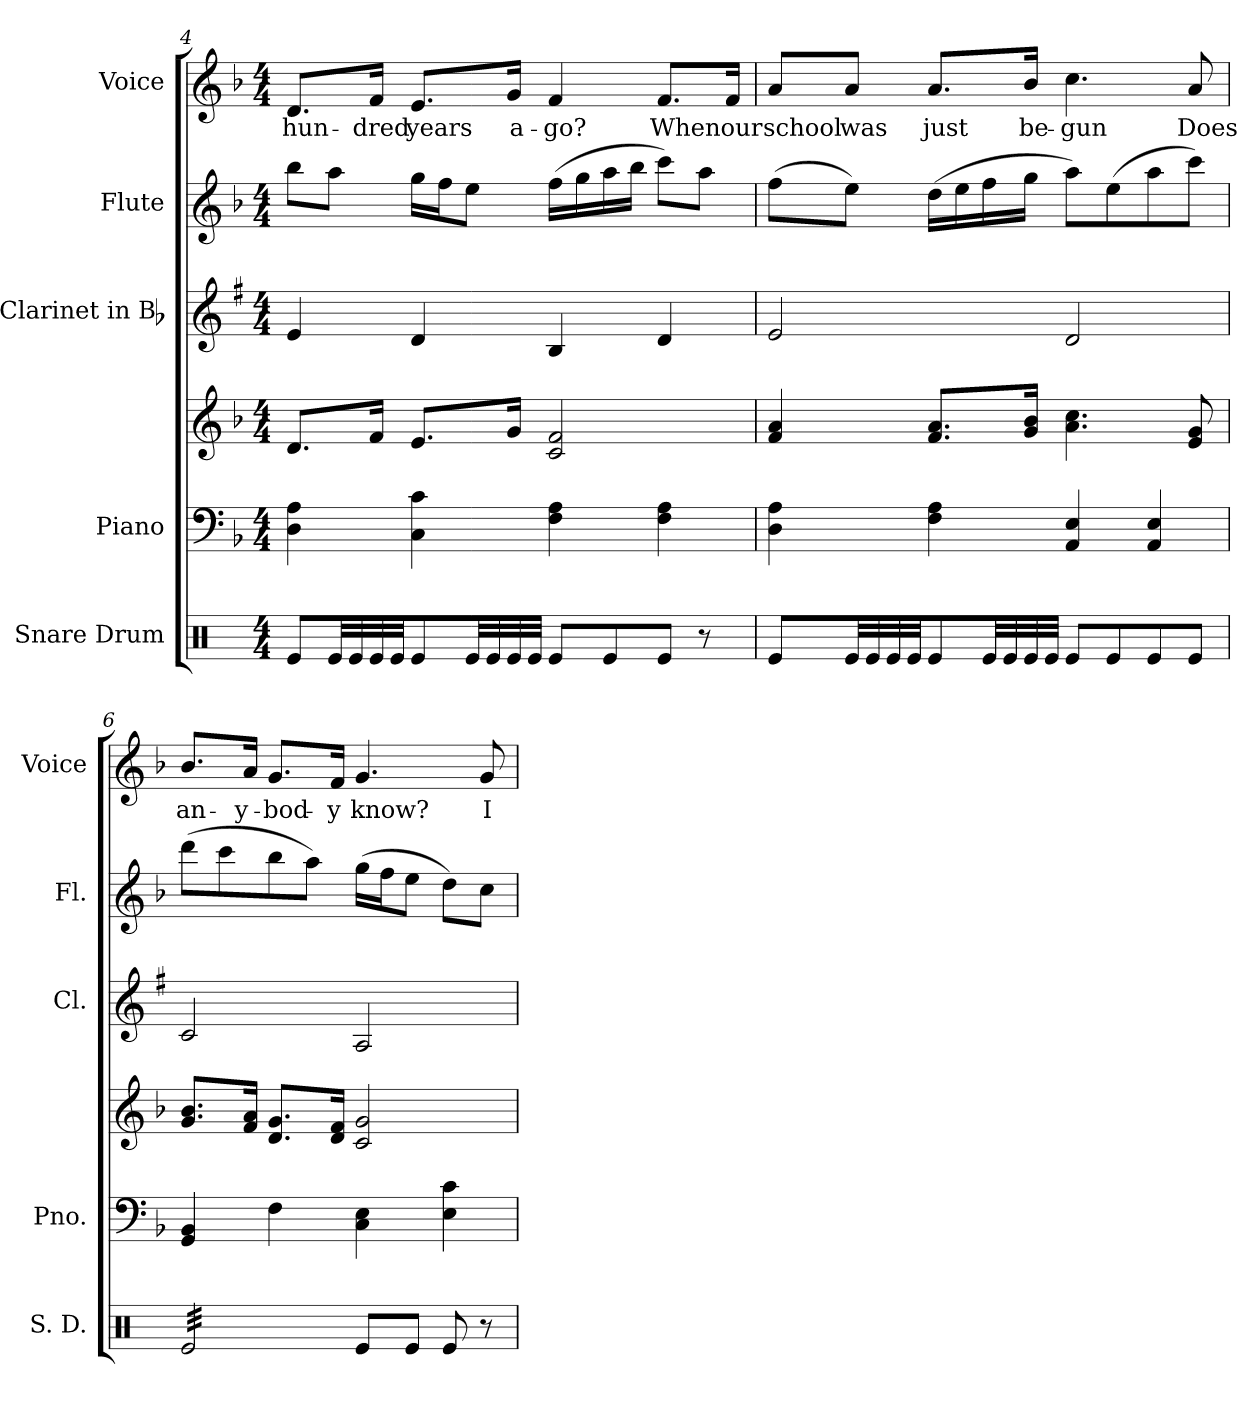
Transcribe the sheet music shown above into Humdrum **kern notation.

**kern	**kern	**kern	**kern	**kern	**kern	**text
*part5	*part4	*part4	*part3	*part2	*part1	*part1
*staff6	*staff5	*staff4	*staff3	*staff2	*staff1	*staff1
*I"Snare Drum	*I"Piano	*	*I"Clarinet in Bb	*I"Flute	*I"Voice	*
*I'S. D.	*I'Pno.	*	*I'Cl.	*I'Fl.	*I'Voice	*
*clefX	*clefF4	*clefG2	*clefG2	*clefG2	*clefG2	*
*	*	*	*ITrd1c2	*	*	*
*k[]	*k[b-]	*k[b-]	*k[b-]	*k[b-]	*k[b-]	*
*C:	*F:	*F:	*F:	*F:	*F:	*
*M4/4	*M4/4	*M4/4	*M4/4	*M4/4	*M4/4	*
=4	=4	=4	=4	=4	=4	=4
!	!	!	!	!	!	!LO:LY:b:color=#000000
8Rei/L	4Di\ 4Ai	8.di/L	4di/	8bb-i\L	8.di/L	hun-
*tremolo	*	*	*	*	*	*
32Rei/	.	.	.	8aai\J	.	.
32Rei/	.	.	.	.	.	.
!	!	!	!	!	!	!LO:LY:b:color=#000000
32Rei/	.	16fi/Jk	.	.	16fi/Jk	-dred
32Rei/	.	.	.	.	.	.
*Xtremolo	*	*	*	*	*	*
!	!	!	!	!	!	!LO:LY:b:color=#000000
8Rei/	4Ci\ 4ci	8.ei/L	4ci/	16ggi\LL	8.ei/L	years
.	.	.	.	16ffi\J	.	.
*tremolo	*	*	*	*	*	*
32Rei/	.	.	.	8eei\J	.	.
32Rei/	.	.	.	.	.	.
!	!	!	!	!	!	!LO:LY:b:color=#000000
32Rei/	.	16gi/Jk	.	.	16gi/Jk	a-
32Rei/JJJ	.	.	.	.	.	.
*Xtremolo	*	*	*	*	*	*
!	!	!	!	!	!	!LO:LY:b:color=#000000
8Rei/L	4Fi\ 4Ai	2ci/ 2fi	4Ai/	(16ffi\LL	4fi/	-go?
.	.	.	.	16ggi\	.	.
8Rei/	.	.	.	16aai\	.	.
.	.	.	.	16bb-i\JJ	.	.
!	!	!	!	!	!	!LO:LY:b:color=#000000
8Rei/J	4Fi\ 4Ai	.	4ci/	8ccci\L)	8.fi/L	When
8r	.	.	.	8aai\J	.	.
!	!	!	!	!	!	!LO:LY:b:color=#000000
.	.	.	.	.	16fi/Jk	our
!!LO:LB:g=z
=5	=5	=5	=5	=5	=5	=5
!	!	!	!	!	!	!LO:LY:b:color=#000000
8Rei/L	4Di\ 4Ai	4fi/ 4ai	2di/	(8ffi\L	8ai/L	school
!	!	!	!	!	!	!LO:LY:b:color=#000000
*tremolo	*	*	*	*	*	*
32Rei/	.	.	.	8eei\J)	8ai/J	was
32Rei/	.	.	.	.	.	.
32Rei/	.	.	.	.	.	.
32Rei/	.	.	.	.	.	.
*Xtremolo	*	*	*	*	*	*
!	!	!	!	!	!	!LO:LY:b:color=#000000
8Rei/	4Fi\ 4Ai	8.fi/ 8.aiL	.	(16ddi\LL	8.ai/L	just
.	.	.	.	16eei\	.	.
*tremolo	*	*	*	*	*	*
32Rei/	.	.	.	16ffi\	.	.
32Rei/	.	.	.	.	.	.
!	!	!	!	!	!	!LO:LY:b:color=#000000
32Rei/	.	16gi/ 16b-iJk	.	16ggi\JJ	16b-i/Jk	be-
32Rei/JJJ	.	.	.	.	.	.
*Xtremolo	*	*	*	*	*	*
!	!	!	!	!	!	!LO:LY:b:color=#000000
8Rei/L	4AAi/ 4Ei	4.ai\ 4.cci	2ci/	8aai\L)	4.cci\	-gun
8Rei/	.	.	.	(8eei\	.	.
8Rei/	4AAi/ 4Ei	.	.	8aai\	.	.
!	!	!	!	!	!	!LO:LY:b:color=#000000
8Rei/J	.	8ei/ 8gi	.	8ccci\J)	8ai/	Does
=6	=6	=6	=6	=6	=6	=6
!	!	!	!	!	!	!LO:LY:b:color=#000000
*tremolo	*	*	*	*	*	*
32Rei/LLL	4GGi/ 4BB-i	8.gi/ 8.b-iL	2B-i/	(8dddi\L	8.b-i/L	an-
32Rei/	.	.	.	.	.	.
32Rei/	.	.	.	.	.	.
32Rei/	.	.	.	.	.	.
32Rei/	.	.	.	8ccci\	.	.
32Rei/	.	.	.	.	.	.
!	!	!	!	!	!	!LO:LY:b:color=#000000
32Rei/	.	16fi/ 16aiJk	.	.	16ai/Jk	-y-
32Rei/	.	.	.	.	.	.
!	!	!	!	!	!	!LO:LY:b:color=#000000
32Rei/	4Fi\	8.di/ 8.giL	.	8bb-i\	8.gi/L	-bod-
32Rei/	.	.	.	.	.	.
32Rei/	.	.	.	.	.	.
32Rei/	.	.	.	.	.	.
32Rei/	.	.	.	8aai\J)	.	.
32Rei/	.	.	.	.	.	.
!	!	!	!	!	!	!LO:LY:b:color=#000000
32Rei/	.	16di/ 16fiJk	.	.	16fi/Jk	-y
32Rei/JJJ	.	.	.	.	.	.
*Xtremolo	*	*	*	*	*	*
!	!	!	!	!	!	!LO:LY:b:color=#000000
8Rei/L	4Ci\ 4Ei	2ci/ 2gi	2Gi/	(16ggi\LL	4.gi/	know?
.	.	.	.	16ffi\J	.	.
8Rei/J	.	.	.	8eei\J	.	.
8Rei/	4Ei\ 4ci	.	.	8ddi\L)	.	.
!	!	!	!	!	!	!LO:LY:b:color=#000000
8r	.	.	.	8cci\J	8gi/	I
=	=	=	=	=	=	=
*-	*-	*-	*-	*-	*-	*-
